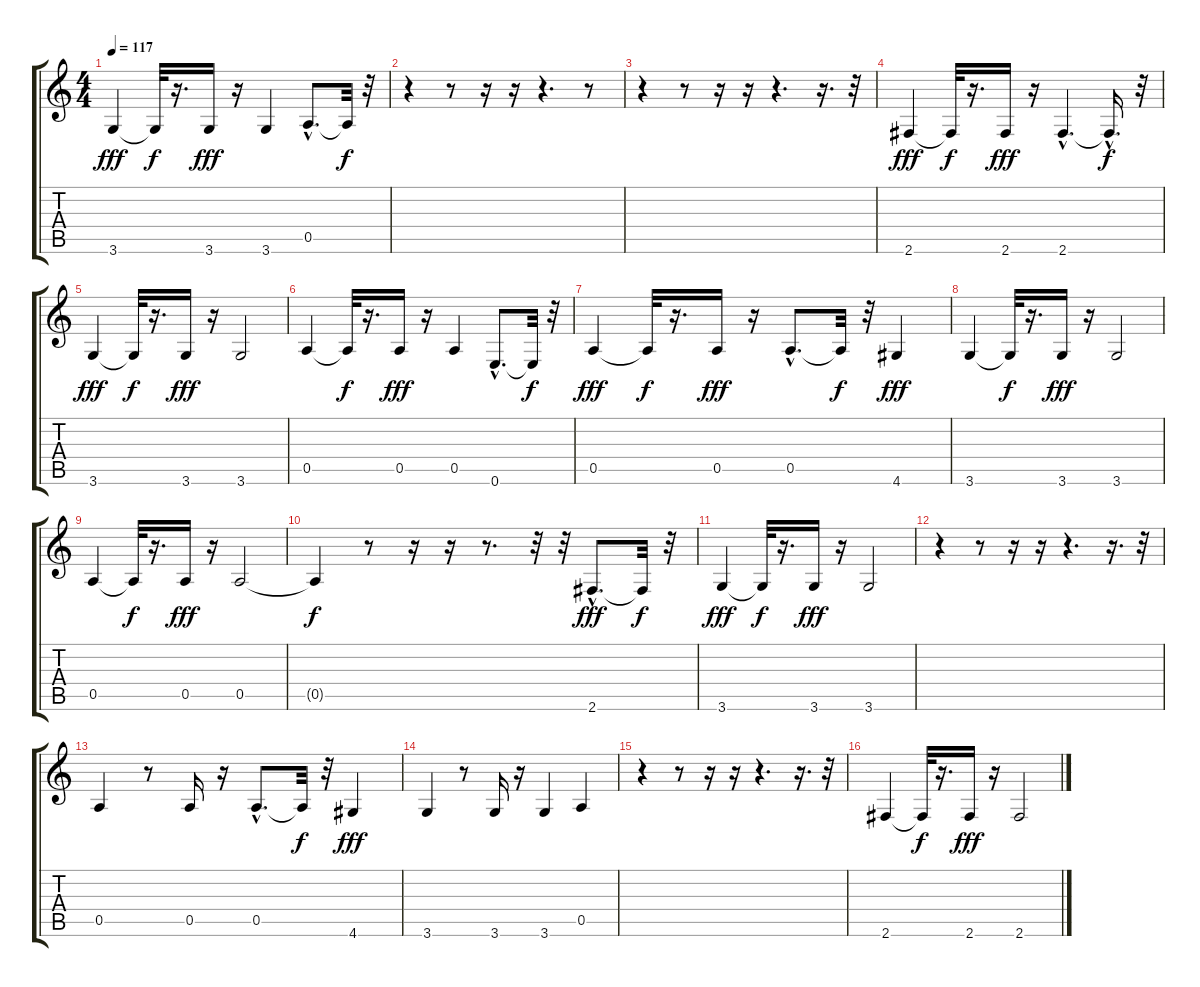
\track "" {instrument acousticbass}
\staff {score tabs}
\tuning (E4 B3 G3 D3 A2 E2) {hide}
\ts (4 4)
\tempo 117
\clef g2
\ks c
3.6.4{dy fff} 3.6{t}.32{dy f} r.16{d} 3.6.16{dy fff} r.16 3.6.4 0.5{hac}.8{d} 0.5{t}.32{dy f} r.32 |
r.4 r.8 r.16 r.16 r.4{d} r.8 |
r.4 r.8 r.16 r.16 r.4{d} r.16{d} r.32 |
2.6.4{dy fff} 2.6{t}.32{dy f} r.16{d} 2.6.16{dy fff} r.16 2.6{hac}.4{d} 2.6{hac t}.16{d dy f} r.32 |
3.6.4{dy fff} 3.6{t}.32{dy f} r.16{d} 3.6.16{dy fff} r.16 3.6.2 |
0.5.4 0.5{t}.32{dy f} r.16{d} 0.5.16{dy fff} r.16 0.5.4 0.6{hac}.8{d} 0.6{t}.32{dy f} r.32 |
0.5.4{dy fff} 0.5{t}.32{dy f} r.16{d} 0.5.16{dy fff} r.16 0.5{hac}.8{d} 0.5{t}.32{dy f} r.32 4.6.4{dy fff} |
3.6.4 3.6{t}.32{dy f} r.16{d} 3.6.16{dy fff} r.16 3.6.2 |
0.5.4 0.5{t}.32{dy f} r.16{d} 0.5.16{dy fff} r.16 0.5.2 |
0.5{t}.4{dy f} r.8 r.16 r.16 r.8{d} r.32 r.32 2.6{hac}.8{d dy fff} 2.6{t}.32{dy f} r.32 |
3.6.4{dy fff} 3.6{t}.32{dy f} r.16{d} 3.6.16{dy fff} r.16 3.6.2 |
r.4 r.8 r.16 r.16 r.4{d} r.16{d} r.32 |
0.5.4 r.8 0.5.16 r.16 0.5{hac}.8{d} 0.5{t}.32{dy f} r.32 4.6.4{dy fff} |
3.6.4 r.8 3.6.16 r.16 3.6.4 0.5.4 |
r.4 r.8 r.16 r.16 r.4{d} r.16{d} r.32 |
2.6.4 2.6{t}.32{dy f} r.16{d} 2.6.16{dy fff} r.16 2.6.2
